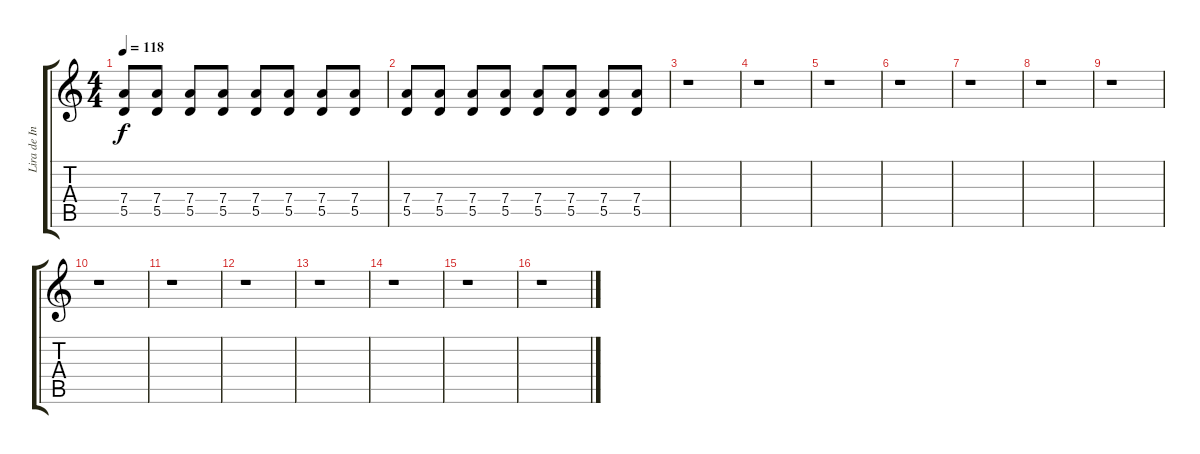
\track ("Lira de Intro" "Lira de In") {instrument distortionguitar}
\staff {score tabs}
\tuning (E4 B3 G3 D3 A2 E2) {hide}
\ts (4 4)
\tempo 118
\clef g2
\ks c
(7.4 5.5).8{dy f} (7.4 5.5).8 (7.4 5.5).8 (7.4 5.5).8 (7.4 5.5).8 (7.4 5.5).8 (7.4 5.5).8 (7.4 5.5).8 |
(7.4 5.5).8 (7.4 5.5).8 (7.4 5.5).8 (7.4 5.5).8 (7.4 5.5).8 (7.4 5.5).8 (7.4 5.5).8 (7.4 5.5).8 |
r.1 |
r.1 |
r.1 |
r.1 |
r.1 |
r.1 |
r.1 |
r.1 |
r.1 |
r.1 |
r.1 |
r.1 |
r.1 |
r.1
